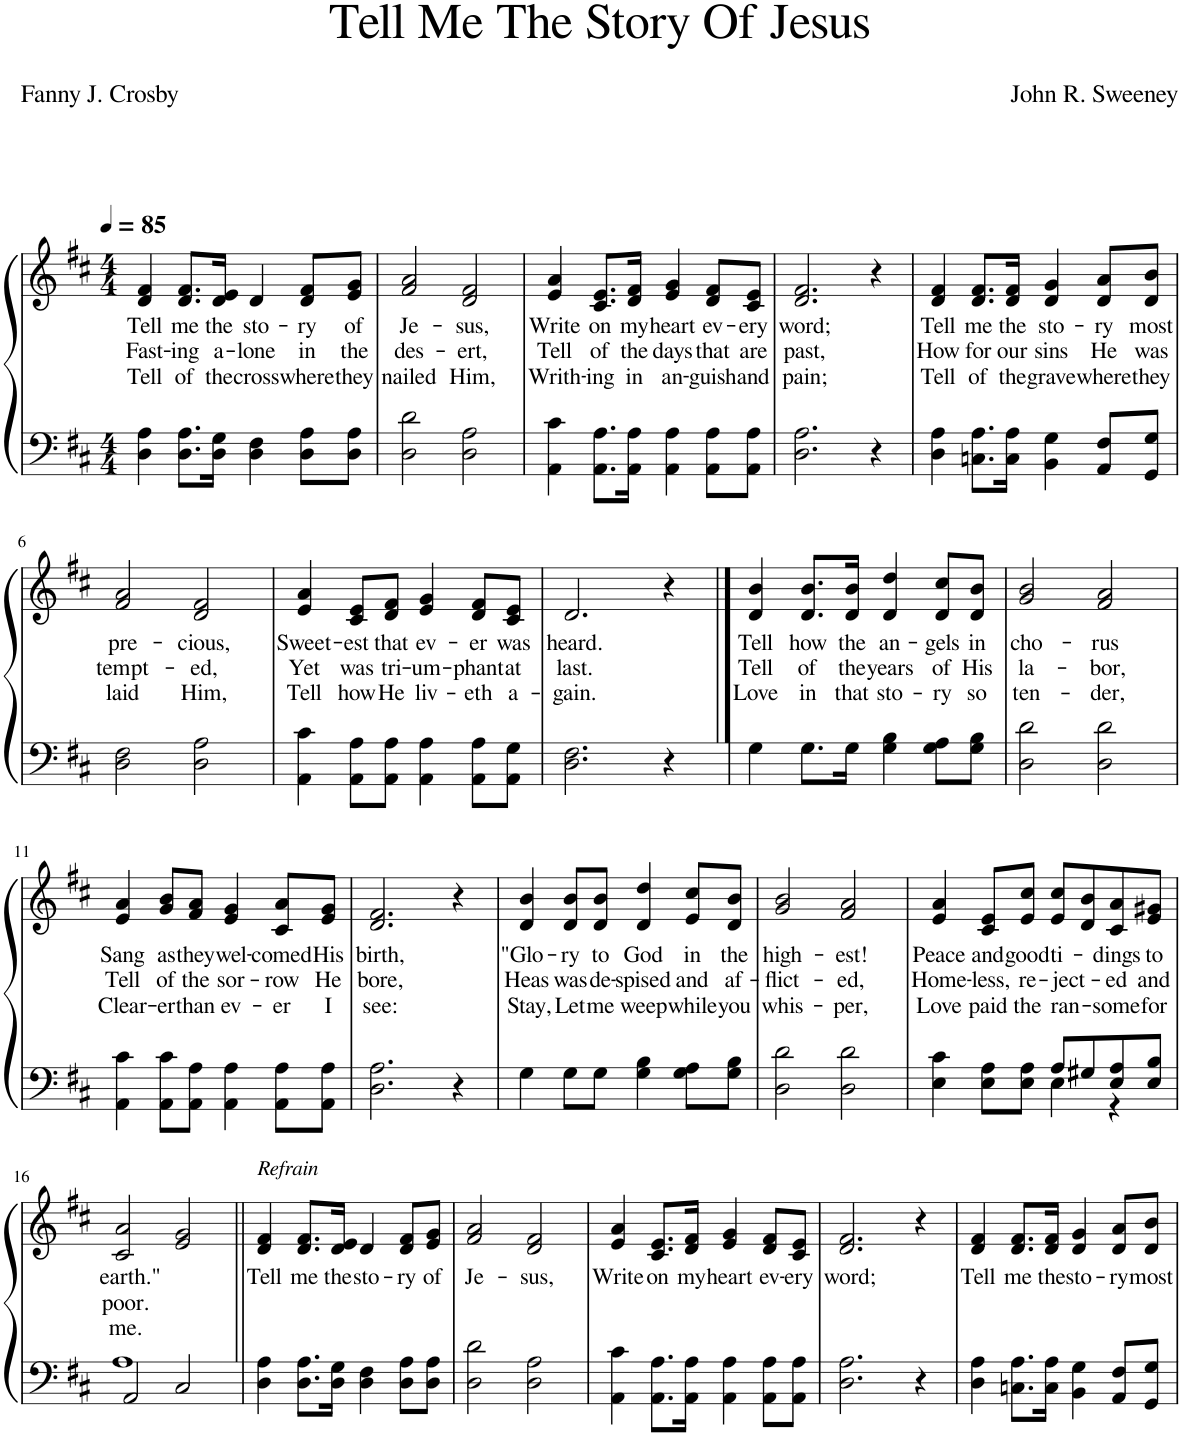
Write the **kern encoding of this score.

**kern	**kern	**text	**text	**text
*part1	*part1	*part1	*part1	*part1
*staff2	*staff1	*staff1	*staff1	*staff1
*I"Piano	*	*	*	*
*I'Pno.	*	*	*	*
*clefF4	*clefG2	*	*	*
*k[f#c#]	*k[f#c#]	*	*	*
*M4/4	*M4/4	*	*	*
*MM85	*MM85	*	*	*
=1	=1	=1	=1	=1
!	!	!LO:LY:b	!LO:LY:b	!LO:LY:b
4D\ 4A\	4d/ 4f#/	Tell	Fast-	Tell
!	!	!LO:LY:b	!LO:LY:b	!LO:LY:b
8.D\ 8.A\L	8.d/ 8.f#/L	me	-ing	of
!	!	!LO:LY:b	!LO:LY:b	!LO:LY:b
16D\ 16G\Jk	16d/ 16e/Jk	the	a-	the
!	!	!LO:LY:b	!LO:LY:b	!LO:LY:b
4D\ 4F#\	4d/	sto-	-lone	cross
!	!	!LO:LY:b	!LO:LY:b	!LO:LY:b
8D\ 8A\L	8d/ 8f#/L	-ry	in	where
!	!	!LO:LY:b	!LO:LY:b	!LO:LY:b
8D\ 8A\J	8e/ 8g/J	of	the	they
=2	=2	=2	=2	=2
!	!	!LO:LY:b	!LO:LY:b	!LO:LY:b
2D\ 2d\	2f#/ 2a/	Je-	des-	nailed
!	!	!LO:LY:b	!LO:LY:b	!LO:LY:b
2D\ 2A\	2d/ 2f#/	-sus,	-ert,	Him,
=3	=3	=3	=3	=3
!	!	!LO:LY:b	!LO:LY:b	!LO:LY:b
4AA\ 4c#\	4e/ 4a/	Write	Tell	Writh-
!	!	!LO:LY:b	!LO:LY:b	!LO:LY:b
8.AA\ 8.A\L	8.c#/ 8.e/L	on	of	-ing
!	!	!LO:LY:b	!LO:LY:b	!LO:LY:b
16AA\ 16A\Jk	16d/ 16f#/Jk	my	the	in
!	!	!LO:LY:b	!LO:LY:b	!LO:LY:b
4AA\ 4A\	4e/ 4g/	heart	days	an-
!	!	!LO:LY:b	!LO:LY:b	!LO:LY:b
8AA\ 8A\L	8d/ 8f#/L	ev-	that	-guish
!	!	!LO:LY:b	!LO:LY:b	!LO:LY:b
8AA\ 8A\J	8c#/ 8e/J	-ery	are	and
=4	=4	=4	=4	=4
!	!	!LO:LY:b	!LO:LY:b	!LO:LY:b
2.D\ 2.A\	2.d/ 2.f#/	word;	past,	pain;
4r	4r	.	.	.
=5	=5	=5	=5	=5
!	!	!LO:LY:b	!LO:LY:b	!LO:LY:b
4D\ 4A\	4d/ 4f#/	Tell	How	Tell
!	!	!LO:LY:b	!LO:LY:b	!LO:LY:b
8.Cn\ 8.A\L	8.d/ 8.f#/L	me	for	of
!	!	!LO:LY:b	!LO:LY:b	!LO:LY:b
16C\ 16A\Jk	16d/ 16f#/Jk	the	our	the
!	!	!LO:LY:b	!LO:LY:b	!LO:LY:b
4BB\ 4G\	4d/ 4g/	sto-	sins	grave
!	!	!LO:LY:b	!LO:LY:b	!LO:LY:b
8AA/ 8F#/L	8d/ 8a/L	-ry	He	where
!	!	!LO:LY:b	!LO:LY:b	!LO:LY:b
8GG/ 8G/J	8d/ 8b/J	most	was	they
!!LO:LB:g=z
=6	=6	=6	=6	=6
!	!	!LO:LY:b	!LO:LY:b	!LO:LY:b
2D\ 2F#\	2f#/ 2a/	pre-	tempt-	laid
!	!	!LO:LY:b	!LO:LY:b	!LO:LY:b
2D\ 2A\	2d/ 2f#/	-cious,	-ed,	Him,
=7	=7	=7	=7	=7
!	!	!LO:LY:b	!LO:LY:b	!LO:LY:b
4AA\ 4c#\	4e/ 4a/	Sweet-	Yet	Tell
!	!	!LO:LY:b	!LO:LY:b	!LO:LY:b
8AA\ 8A\L	8c#/ 8e/L	-est	was	how
!	!	!LO:LY:b	!LO:LY:b	!LO:LY:b
8AA\ 8A\J	8d/ 8f#/J	that	tri-	He
!	!	!LO:LY:b	!LO:LY:b	!LO:LY:b
4AA\ 4A\	4e/ 4g/	ev-	-um-	liv-
!	!	!LO:LY:b	!LO:LY:b	!LO:LY:b
8AA\ 8A\L	8d/ 8f#/L	-er	-phant	-eth
!	!	!LO:LY:b	!LO:LY:b	!LO:LY:b
8AA\ 8G\J	8c#/ 8e/J	was	at	a-
=8	=8	=8	=8	=8
!	!	!LO:LY:b	!LO:LY:b	!LO:LY:b
2.D\ 2.F#\	2.d/	heard.	last.	-gain.
4r	4r	.	.	.
==9	==9	==9	==9	==9
!	!	!LO:LY:b	!LO:LY:b	!LO:LY:b
4G\	4d/ 4b/	Tell	Tell	Love
!	!	!LO:LY:b	!LO:LY:b	!LO:LY:b
8.G\L	8.d/ 8.b/L	how	of	in
!	!	!LO:LY:b	!LO:LY:b	!LO:LY:b
16G\Jk	16d/ 16b/Jk	the	the	that
!	!	!LO:LY:b	!LO:LY:b	!LO:LY:b
4G\ 4B\	4d/ 4dd/	an-	years	sto-
!	!	!LO:LY:b	!LO:LY:b	!LO:LY:b
8G\ 8A\L	8d/ 8cc#/L	-gels	of	-ry
!	!	!LO:LY:b	!LO:LY:b	!LO:LY:b
8G\ 8B\J	8d/ 8b/J	in	His	so
=10	=10	=10	=10	=10
!	!	!LO:LY:b	!LO:LY:b	!LO:LY:b
2D\ 2d\	2g/ 2b/	cho-	la-	ten-
!	!	!LO:LY:b	!LO:LY:b	!LO:LY:b
2D\ 2d\	2f#/ 2a/	-rus	-bor,	-der,
!!LO:LB:g=z
=11	=11	=11	=11	=11
!	!	!LO:LY:b	!LO:LY:b	!LO:LY:b
4AA\ 4c#\	4e/ 4a/	Sang	Tell	Clear-
!	!	!LO:LY:b	!LO:LY:b	!LO:LY:b
8AA\ 8c#\L	8g/ 8b/L	as	of	-er
!	!	!LO:LY:b	!LO:LY:b	!LO:LY:b
8AA\ 8A\J	8f#/ 8a/J	they	the	than
!	!	!LO:LY:b	!LO:LY:b	!LO:LY:b
4AA\ 4A\	4e/ 4g/	wel-	sor-	ev-
!	!	!LO:LY:b	!LO:LY:b	!LO:LY:b
8AA\ 8A\L	8c#/ 8a/L	-comed	-row	-er
!	!	!LO:LY:b	!LO:LY:b	!LO:LY:b
8AA\ 8A\J	8e/ 8g/J	His	He	I
=12	=12	=12	=12	=12
!	!	!LO:LY:b	!LO:LY:b	!LO:LY:b
2.D\ 2.A\	2.d/ 2.f#/	birth,	bore,	see:
4r	4r	.	.	.
=13	=13	=13	=13	=13
!	!	!LO:LY:b	!LO:LY:b	!LO:LY:b
4G\	4d/ 4b/	"Glo-	Heas	Stay,
!	!	!LO:LY:b	!LO:LY:b	!LO:LY:b
8G\L	8d/ 8b/L	-ry	was	Let
!	!	!LO:LY:b	!LO:LY:b	!LO:LY:b
8G\J	8d/ 8b/J	to	de-	me
!	!	!LO:LY:b	!LO:LY:b	!LO:LY:b
4G\ 4B\	4d/ 4dd/	God	-spised	weep
!	!	!LO:LY:b	!LO:LY:b	!LO:LY:b
8G\ 8A\L	8e/ 8cc#/L	in	and	while
!	!	!LO:LY:b	!LO:LY:b	!LO:LY:b
8G\ 8B\J	8d/ 8b/J	the	af-	you
=14	=14	=14	=14	=14
!	!	!LO:LY:b	!LO:LY:b	!LO:LY:b
2D\ 2d\	2g/ 2b/	high-	-flict-	whis-
!	!	!LO:LY:b	!LO:LY:b	!LO:LY:b
2D\ 2d\	2f#/ 2a/	-est!	-ed,	-per,
=15	=15	=15	=15	=15
*^	*	*	*	*
!	!	!	!LO:LY:b	!LO:LY:b	!LO:LY:b
4E\ 4c#\	2ryy	4e/ 4a/	Peace	Home-	Love
!	!	!	!LO:LY:b	!LO:LY:b	!LO:LY:b
8E\ 8A\L	.	8c#/ 8e/L	and	-less,	paid
!	!	!	!LO:LY:b	!LO:LY:b	!LO:LY:b
8E\ 8A\J	.	8e/ 8cc#/J	good	re-	the
!	!	!	!LO:LY:b	!LO:LY:b	!LO:LY:b
8A/L	4E\	8e/ 8cc#/L	ti-	-ject-	ran-
8G#X/	.	8d/ 8b/	.	.	.
!	!	!	!LO:LY:b	!LO:LY:b	!LO:LY:b
8E/ 8A/	4r	8c#/ 8a/	-dings	-ed	-some
!	!	!	!LO:LY:b	!LO:LY:b	!LO:LY:b
8E/ 8B/J	.	8e/ 8g#X/J	to	and	for
!!LO:LB:g=z
=16	=16	=16	=16	=16	=16
!	!	!	!LO:LY:b	!LO:LY:b	!LO:LY:b
2AA/	1A	2c#/ 2a/	earth."	poor.	me.
2C#/	.	2e/ 2g/	.	.	.
*v	*v	*	*	*	*
=17||	=17||	=17||	=17||	=17||
!	!LO:TX:a:i:t=Refrain	!	!	!
!	!	!LO:LY:b	!	!
4D\ 4A\	4d/ 4f#/	Tell	.	.
!	!	!LO:LY:b	!	!
8.D\ 8.A\L	8.d/ 8.f#/L	me	.	.
!	!	!LO:LY:b	!	!
16D\ 16G\Jk	16d/ 16e/Jk	the	.	.
!	!	!LO:LY:b	!	!
4D\ 4F#\	4d/	sto-	.	.
!	!	!LO:LY:b	!	!
8D\ 8A\L	8d/ 8f#/L	-ry	.	.
!	!	!LO:LY:b	!	!
8D\ 8A\J	8e/ 8g/J	of	.	.
=18	=18	=18	=18	=18
!	!	!LO:LY:b	!	!
2D\ 2d\	2f#/ 2a/	Je-	.	.
!	!	!LO:LY:b	!	!
2D\ 2A\	2d/ 2f#/	-sus,	.	.
=19	=19	=19	=19	=19
!	!	!LO:LY:b	!	!
4AA\ 4c#\	4e/ 4a/	Write	.	.
!	!	!LO:LY:b	!	!
8.AA\ 8.A\L	8.c#/ 8.e/L	on	.	.
!	!	!LO:LY:b	!	!
16AA\ 16A\Jk	16d/ 16f#/Jk	my	.	.
!	!	!LO:LY:b	!	!
4AA\ 4A\	4e/ 4g/	heart	.	.
!	!	!LO:LY:b	!	!
8AA\ 8A\L	8d/ 8f#/L	ev-	.	.
!	!	!LO:LY:b	!	!
8AA\ 8A\J	8c#/ 8e/J	-ery	.	.
=20	=20	=20	=20	=20
!	!	!LO:LY:b	!	!
2.D\ 2.A\	2.d/ 2.f#/	word;	.	.
4r	4r	.	.	.
=21	=21	=21	=21	=21
!	!	!LO:LY:b	!	!
4D\ 4A\	4d/ 4f#/	Tell	.	.
!	!	!LO:LY:b	!	!
8.Cn\ 8.A\L	8.d/ 8.f#/L	me	.	.
!	!	!LO:LY:b	!	!
16C\ 16A\Jk	16d/ 16f#/Jk	the	.	.
!	!	!LO:LY:b	!	!
4BB\ 4G\	4d/ 4g/	sto-	.	.
!	!	!LO:LY:b	!	!
8AA/ 8F#/L	8d/ 8a/L	-ry	.	.
!	!	!LO:LY:b	!	!
8GG/ 8G/J	8d/ 8b/J	most	.	.
=	=	=	=	=
*-	*-	*-	*-	*-
